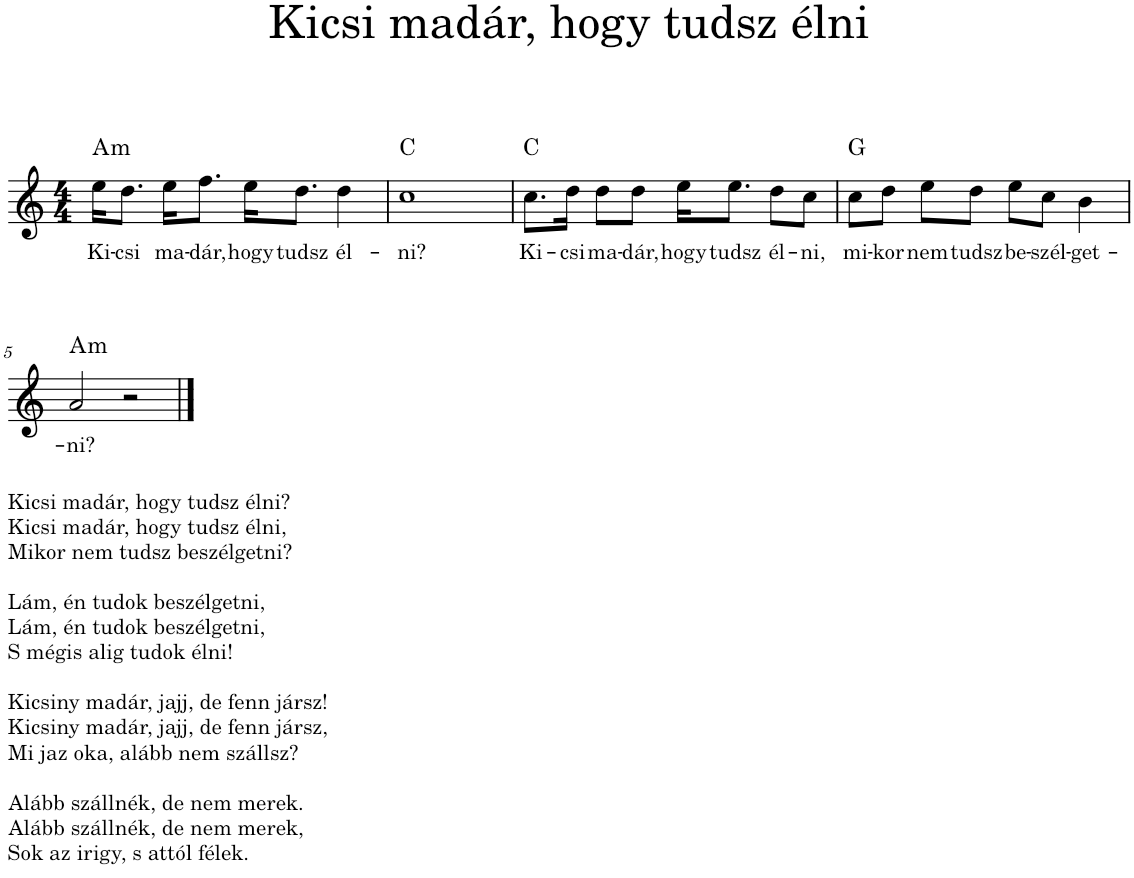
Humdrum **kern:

**kern	**text	**harte
*part1	*part1	*part1
*staff1	*staff1	*
*I"Piano	*	*
*I'Pno.	*	*
*clefG2	*	*
*k[]	*	*
*M4/4	*	*
=1	=1	=1
!	!LO:LY:b	!LO:H:kt=m
16ee\KL	Ki-	A:min
!	!LO:LY:b	!
8.dd\J	-csi	.
!	!LO:LY:b	!
16ee\KL	ma-	.
!	!LO:LY:b	!
8.ff\J	-dár,	.
!	!LO:LY:b	!
16ee\KL	hogy	.
!	!LO:LY:b	!
8.dd\J	tudsz	.
!	!LO:LY:b	!
4dd\	él-	.
=2	=2	=2
!	!LO:LY:b	!
1cc	-ni?	C:maj
=3	=3	=3
!	!LO:LY:b	!
8.cc\L	Ki-	C:maj
!	!LO:LY:b	!
16dd\Jk	-csi	.
!	!LO:LY:b	!
8dd\L	ma-	.
!	!LO:LY:b	!
8dd\J	-dár,	.
!	!LO:LY:b	!
16ee\KL	hogy	.
!	!LO:LY:b	!
8.ee\J	tudsz	.
!	!LO:LY:b	!
8dd\L	él-	.
!	!LO:LY:b	!
8cc\J	-ni,	.
=4	=4	=4
!	!LO:LY:b	!
8cc\L	mi-	G:maj
!	!LO:LY:b	!
8dd\J	-kor	.
!	!LO:LY:b	!
8ee\L	nem	.
!	!LO:LY:b	!
8dd\J	tudsz	.
!	!LO:LY:b	!
8ee\L	be-	.
!	!LO:LY:b	!
8cc\J	-szél-	.
!	!LO:LY:b	!
4b\	-get-	.
!!LO:LB:g=z
=5	=5	=5
!LO:TX:b:t=Kicsi madár, hogy tudsz élni?	!	!
!LO:TX:b:t=Kicsi madár, hogy tudsz élni,	!	!
!LO:TX:b:t=Mikor nem tudsz beszélgetni?	!	!
!LO:TX:b:t=Lám, én tudok beszélgetni,	!	!
!LO:TX:b:t=Lám, én tudok beszélgetni,	!	!
!LO:TX:b:t=S mégis alig tudok élni!	!	!
!LO:TX:b:t=Kicsiny madár, jajj, de fenn jársz!	!	!
!LO:TX:b:t=Kicsiny madár, jajj, de fenn jársz,	!	!
!LO:TX:b:t=Mi jaz oka, alább nem szállsz?	!	!
!LO:TX:b:t=Alább szállnék, de nem merek.	!	!
!LO:TX:b:t=Alább szállnék, de nem merek,	!	!
!LO:TX:b:t=Sok az irigy, s attól félek.	!	!
!	!LO:LY:b	!LO:H:kt=m
2a/	-ni?	A:min
2r	.	.
==	==	==
*-	*-	*-
